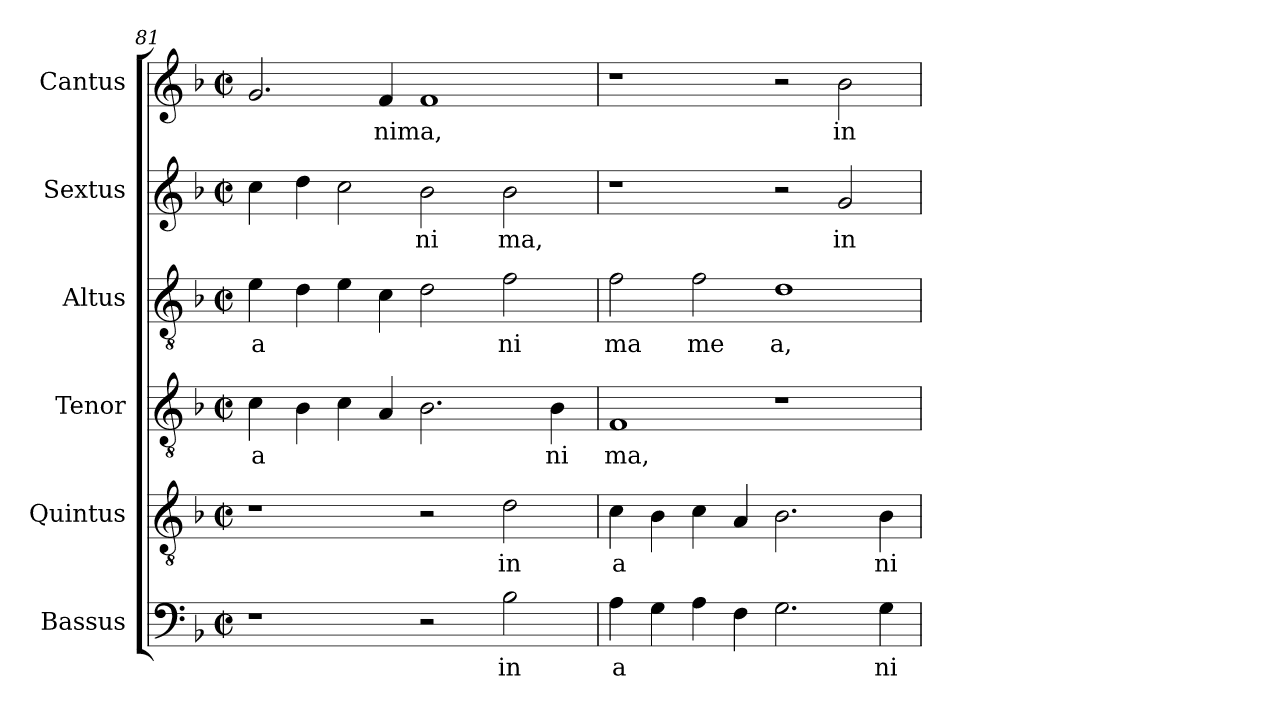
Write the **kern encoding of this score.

**kern	**text	**kern	**text	**kern	**text	**kern	**text	**kern	**text	**kern	**text
*part6	*part6	*part5	*part5	*part4	*part4	*part3	*part3	*part2	*part2	*part1	*part1
*staff6	*staff6	*staff5	*staff5	*staff4	*staff4	*staff3	*staff3	*staff2	*staff2	*staff1	*staff1
*I"Bassus	*	*I"Quintus	*	*I"Tenor	*	*I"Altus	*	*I"Sextus	*	*I"Cantus	*
!!LO:PB:g=z
*clefF4	*	*clefGv2	*	*clefGv2	*	*clefGv2	*	*clefG2	*	*clefG2	*
*k[b-]	*	*k[b-]	*	*k[b-]	*	*k[b-]	*	*k[b-]	*	*k[b-]	*
*F:	*	*F:	*	*F:	*	*F:	*	*F:	*	*F:	*
*M2/2	*	*M2/2	*	*M2/2	*	*M2/2	*	*M2/2	*	*M2/2	*
*met(c|)	*	*met(c|)	*	*met(c|)	*	*met(c|)	*	*met(c|)	*	*met(c|)	*
=81	=81	=81	=81	=81	=81	=81	=81	=81	=81	=81	=81
!	!	!	!	!	!LO:LY:b:cj	!	!LO:LY:b:cj	!	!	!	!
*	*	*	*	*	*	*	*	*^	*	*	*
1r	.	1r	.	4c\	a	4e\	a	4cc\	8...ryy	.	2.g/	.
.	.	.	.	.	.	.	.	.	1ryy	.	.	.
.	.	.	.	4B-\	.	4d\	.	4dd\	.	.	.	.
.	.	.	.	4c\	.	4e\	.	2cc\	.	.	.	.
!	!	!	!	!	!	!	!	!	!	!	!	!LO:LY:b
.	.	.	.	4A/	.	4c\	.	.	.	.	4f/	-nima,
!	!	!	!	!	!	!	!	!	!	!LO:LY:b:cj	!	!
2r	.	2r	.	2.B-\	.	2d\	.	2b-\	.	ni	1f	.
.	.	.	.	.	.	.	.	.	2ryy	.	.	.
!	!LO:LY:b:cj	!	!LO:LY:b:cj	!	!	!	!LO:LY:b:cj	!	!	!LO:LY:b:cj	!	!
2B-\	in	2d\	in	.	.	2f\	ni	2b-\	.	ma,	.	.
.	.	.	.	.	.	.	.	.	4ryy	.	.	.
!	!	!	!	!	!LO:LY:b:cj	!	!	!	!	!	!	!
.	.	.	.	4B-\	ni	.	.	.	.	.	.	.
.	.	.	.	.	.	.	.	.	64ryy	.	.	.
=82	=82	=82	=82	=82	=82	=82	=82	=82	=82	=82	=82	=82
!	!LO:LY:b:cj	!	!LO:LY:b:cj	!	!LO:LY:b:cj	!	!LO:LY:b:cj	!	!	!	!	!
*	*	*	*	*	*	*	*	*v	*v	*	*	*
4A\	a	4c\	a	1F	ma,	2f\	ma	1r	.	1r	.
4G\	.	4B-\	.	.	.	.	.	.	.	.	.
!	!	!	!	!	!	!	!LO:LY:b:cj	!	!	!	!
4A\	.	4c\	.	.	.	2f\	me	.	.	.	.
4F\	.	4A/	.	.	.	.	.	.	.	.	.
!	!	!	!	!	!	!	!LO:LY:b:cj	!	!	!	!
2.G\	.	2.B-\	.	1r	.	1d	a,	2r	.	2r	.
!	!	!	!	!	!	!	!	!	!LO:LY:b:cj	!	!LO:LY:b:cj
.	.	.	.	.	.	.	.	2g/	in	2b-\	in
!	!LO:LY:b:cj	!	!LO:LY:b:cj	!	!	!	!	!	!	!	!
4G\	ni	4B-\	ni	.	.	.	.	.	.	.	.
=	=	=	=	=	=	=	=	=	=	=	=
*-	*-	*-	*-	*-	*-	*-	*-	*-	*-	*-	*-
